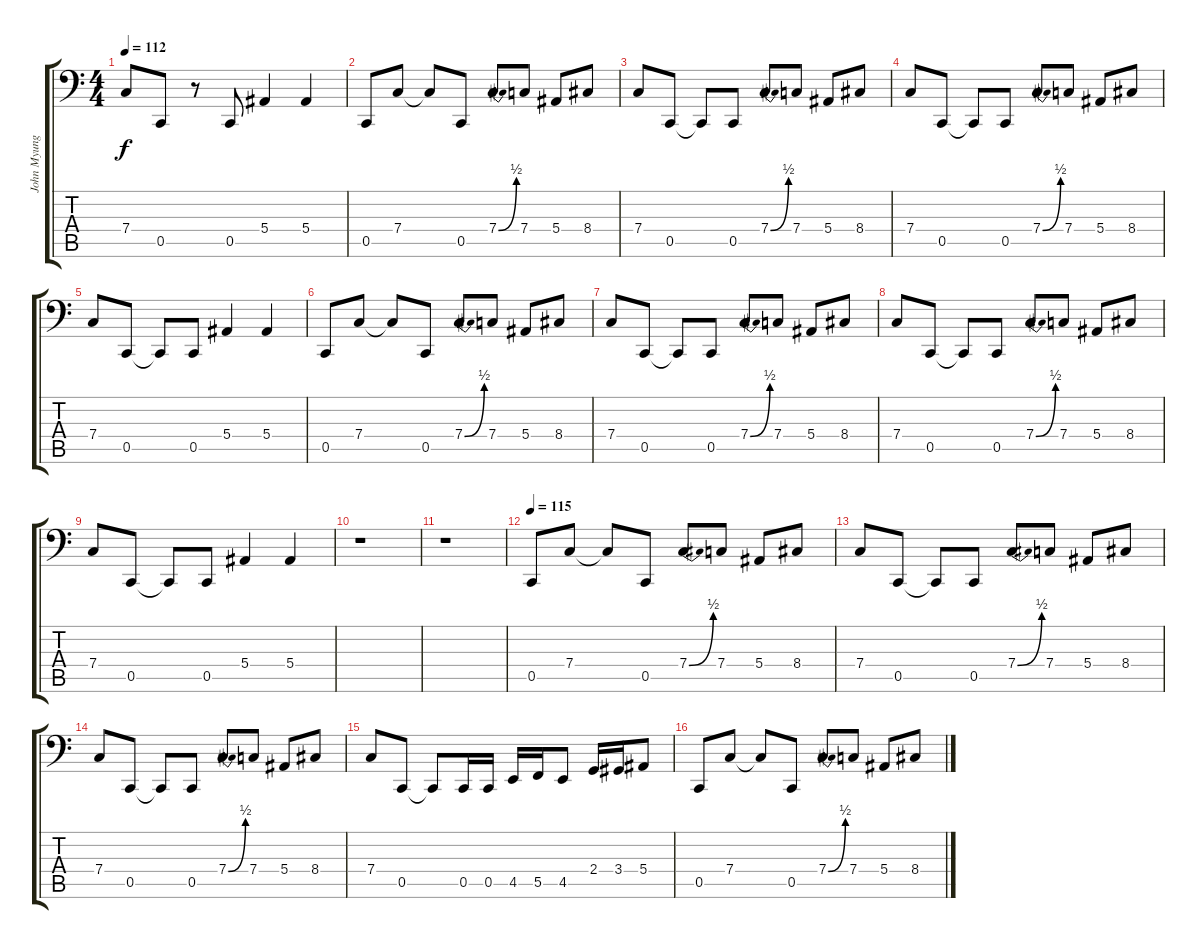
\track ("John Myung" "John Myung") {instrument electricbassfinger}
\staff {score tabs}
\tuning (Ab2 Eb2 Bb1 F1 C1 B0) {hide}
\ts (4 4)
\tempo 112
\clef f4
\ks c
7.4.8{dy f} 0.5.8 r.8 0.5.8 5.4.4 5.4.4 |
0.5.8 7.4.8 7.4{t}.8 0.5.8 7.4{be (bend 0 0 60 2)}.8 7.4.8 5.4.8 8.4.8 |
7.4.8 0.5.8 0.5{t}.8 0.5.8 7.4{be (bend 0 0 60 2)}.8 7.4.8 5.4.8 8.4.8 |
7.4.8 0.5.8 0.5{t}.8 0.5.8 7.4{be (bend 0 0 60 2)}.8 7.4.8 5.4.8 8.4.8 |
7.4.8 0.5.8 0.5{t}.8 0.5.8 5.4.4 5.4.4 |
0.5.8 7.4.8 7.4{t}.8 0.5.8 7.4{be (bend 0 0 60 2)}.8 7.4.8 5.4.8 8.4.8 |
7.4.8 0.5.8 0.5{t}.8 0.5.8 7.4{be (bend 0 0 60 2)}.8 7.4.8 5.4.8 8.4.8 |
7.4.8 0.5.8 0.5{t}.8 0.5.8 7.4{be (bend 0 0 60 2)}.8 7.4.8 5.4.8 8.4.8 |
7.4.8 0.5.8 0.5{t}.8 0.5.8 5.4.4 5.4.4 |
r.1 |
r.1 |
\tempo 115
0.5.8 7.4.8 7.4{t}.8 0.5.8 7.4{be (bend 0 0 60 2)}.8 7.4.8 5.4.8 8.4.8 |
7.4.8 0.5.8 0.5{t}.8 0.5.8 7.4{be (bend 0 0 60 2)}.8 7.4.8 5.4.8 8.4.8 |
7.4.8 0.5.8 0.5{t}.8 0.5.8 7.4{be (bend 0 0 60 2)}.8 7.4.8 5.4.8 8.4.8 |
7.4.8 0.5.8 0.5{t}.8 0.5.16 0.5.16 4.5.16 5.5.16 4.5.8 2.4.16 3.4.16 5.4.8 |
0.5.8 7.4.8 7.4{t}.8 0.5.8 7.4{be (bend 0 0 60 2)}.8 7.4.8 5.4.8 8.4.8
